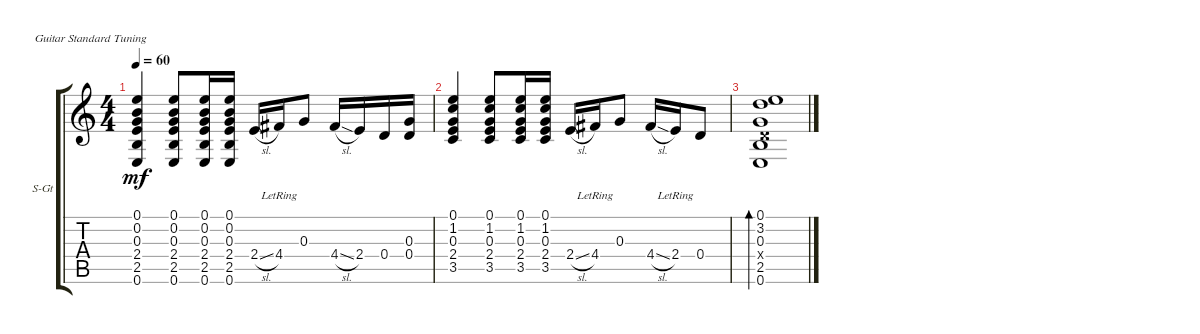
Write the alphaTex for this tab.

\defaultSystemsLayout 4
\bracketExtendMode groupsimilarinstruments
\firstSystemTrackNameOrientation horizontal
\otherSystemsTrackNameOrientation horizontal
\track ("Acoustic Rhythm" "S-Gt") {instrument acousticguitarsteel}
\staff {score tabs}
\tuning (E4 B3 G3 D3 A2 E2)
\ts (4 4)
\tempo 60
\clef g2
\ks c
(0.1 0.2 0.3 2.4 2.5 0.6).4{dy mf} (0.1 0.2 0.3 2.4 2.5 0.6).8 (0.1 0.2 0.3 2.4 2.5 0.6).16 (0.1 0.2 0.3 2.4 2.5 0.6).16 2.4{sl}.16 4.4{lr}.16 0.3.8 4.4{sl}.16 2.4.16 0.4.16 (0.3 0.4).16 |
(0.1 1.2 0.3 2.4 3.5).4 (0.1 1.2 0.3 2.4 3.5).8 (0.1 1.2 0.3 2.4 3.5).16 (0.1 1.2 0.3 2.4 3.5).16 2.4{sl}.16 4.4{lr}.16 0.3.8 4.4{sl}.16 2.4{lr}.16 0.4.8 |
(0.1 3.2 0.3 0.4{x} 2.5 0.6).1{bd 480}
